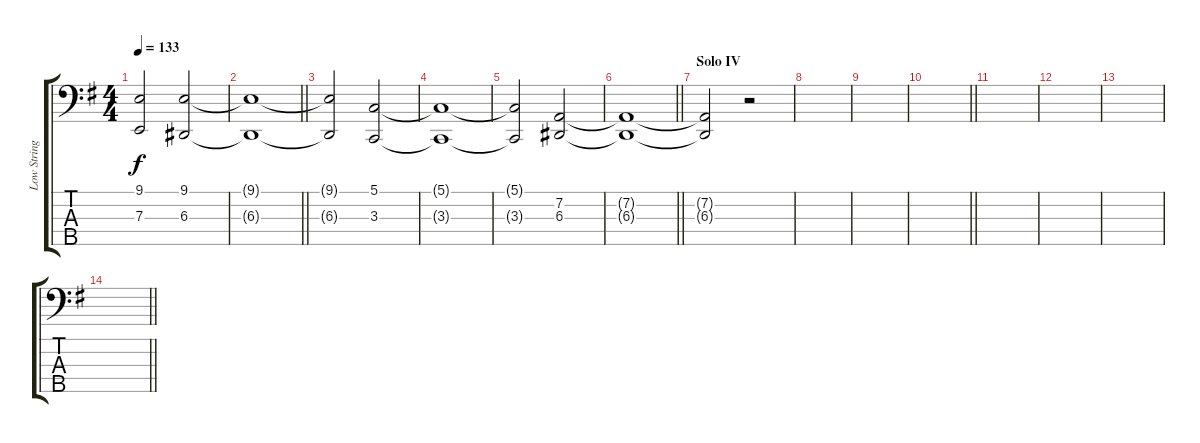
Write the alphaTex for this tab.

\track ("Low Strings Standard" "Low String") {instrument stringensemble1}
\staff {score tabs}
\tuning (G2 D2 A1 E1 B0) {hide}
\ts (4 4)
\tempo 133
\clef f4
\ks eminor
(9.1{t} 7.3{t}).2{dy f} (9.1 6.3).2 |
\barLineRight lightlight
(9.1{t} 6.3{t}).1 |
(9.1{t} 6.3{t}).2 (5.1 3.3).2 |
(5.1{t} 3.3{t}).1 |
(5.1{t} 3.3{t}).2 (7.2 6.3).2 |
\barLineRight lightlight
(7.2{t} 6.3{t}).1 |
\section ("" "Solo IV")
(7.2{t} 6.3{t}).2{volume 0} r.2 |
|
|
\barLineRight lightlight
|
|
|
|
\barLineRight lightlight
